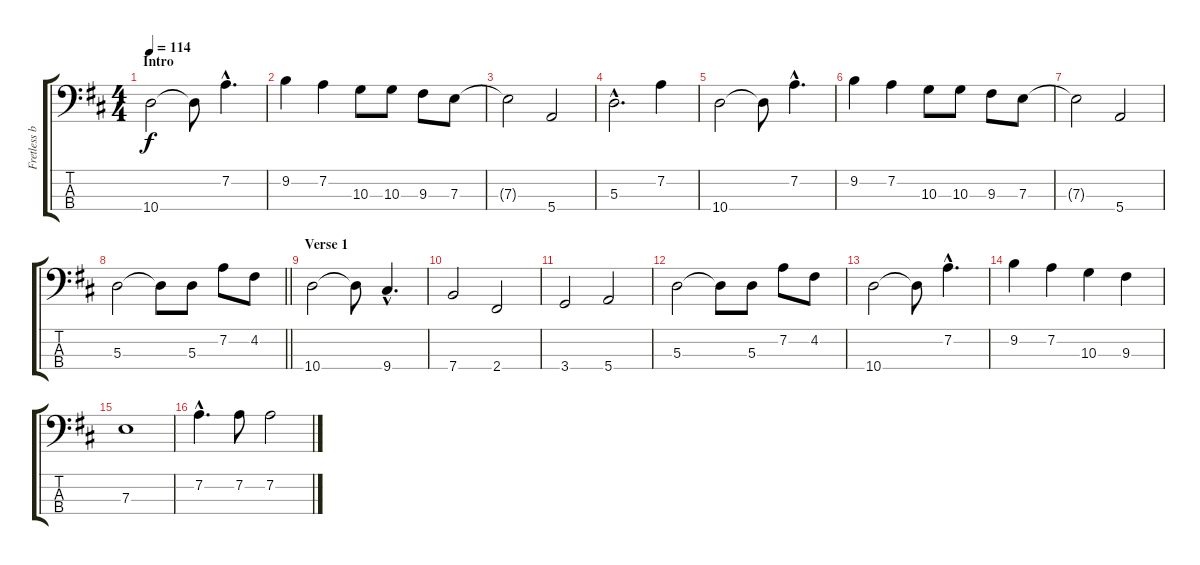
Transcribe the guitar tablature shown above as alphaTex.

\track ("Fretless bass" "Fretless b") {instrument fretlessbass}
\staff {score tabs}
\tuning (G2 D2 A1 E1) {hide}
\ts (4 4)
\section ("" "Intro")
\tempo 114
\clef f4
\ks d
10.4.2{dy f instrument fretlessbass} 10.4{t}.8 7.2{hac}.4{d} |
9.2.4 7.2.4 10.3.8 10.3.8 9.3.8 7.3.8 |
7.3{t}.2 5.4.2 |
5.3{hac}.2{d} 7.2.4 |
10.4.2 10.4{t}.8 7.2{hac}.4{d} |
9.2.4 7.2.4 10.3.8 10.3.8 9.3.8 7.3.8 |
7.3{t}.2 5.4.2 |
\barLineRight lightlight
5.3.2 5.3{t}.8 5.3.8 7.2.8 4.2.8 |
\section ("" "Verse 1")
10.4.2 10.4{t}.8 9.4{hac}.4{d} |
7.4.2 2.4.2 |
3.4.2 5.4.2 |
5.3.2 5.3{t}.8 5.3.8 7.2.8 4.2.8 |
10.4.2 10.4{t}.8 7.2{hac}.4{d} |
9.2.4 7.2.4 10.3.4 9.3.4 |
7.3.1 |
7.2{hac}.4{d} 7.2.8 7.2.2
